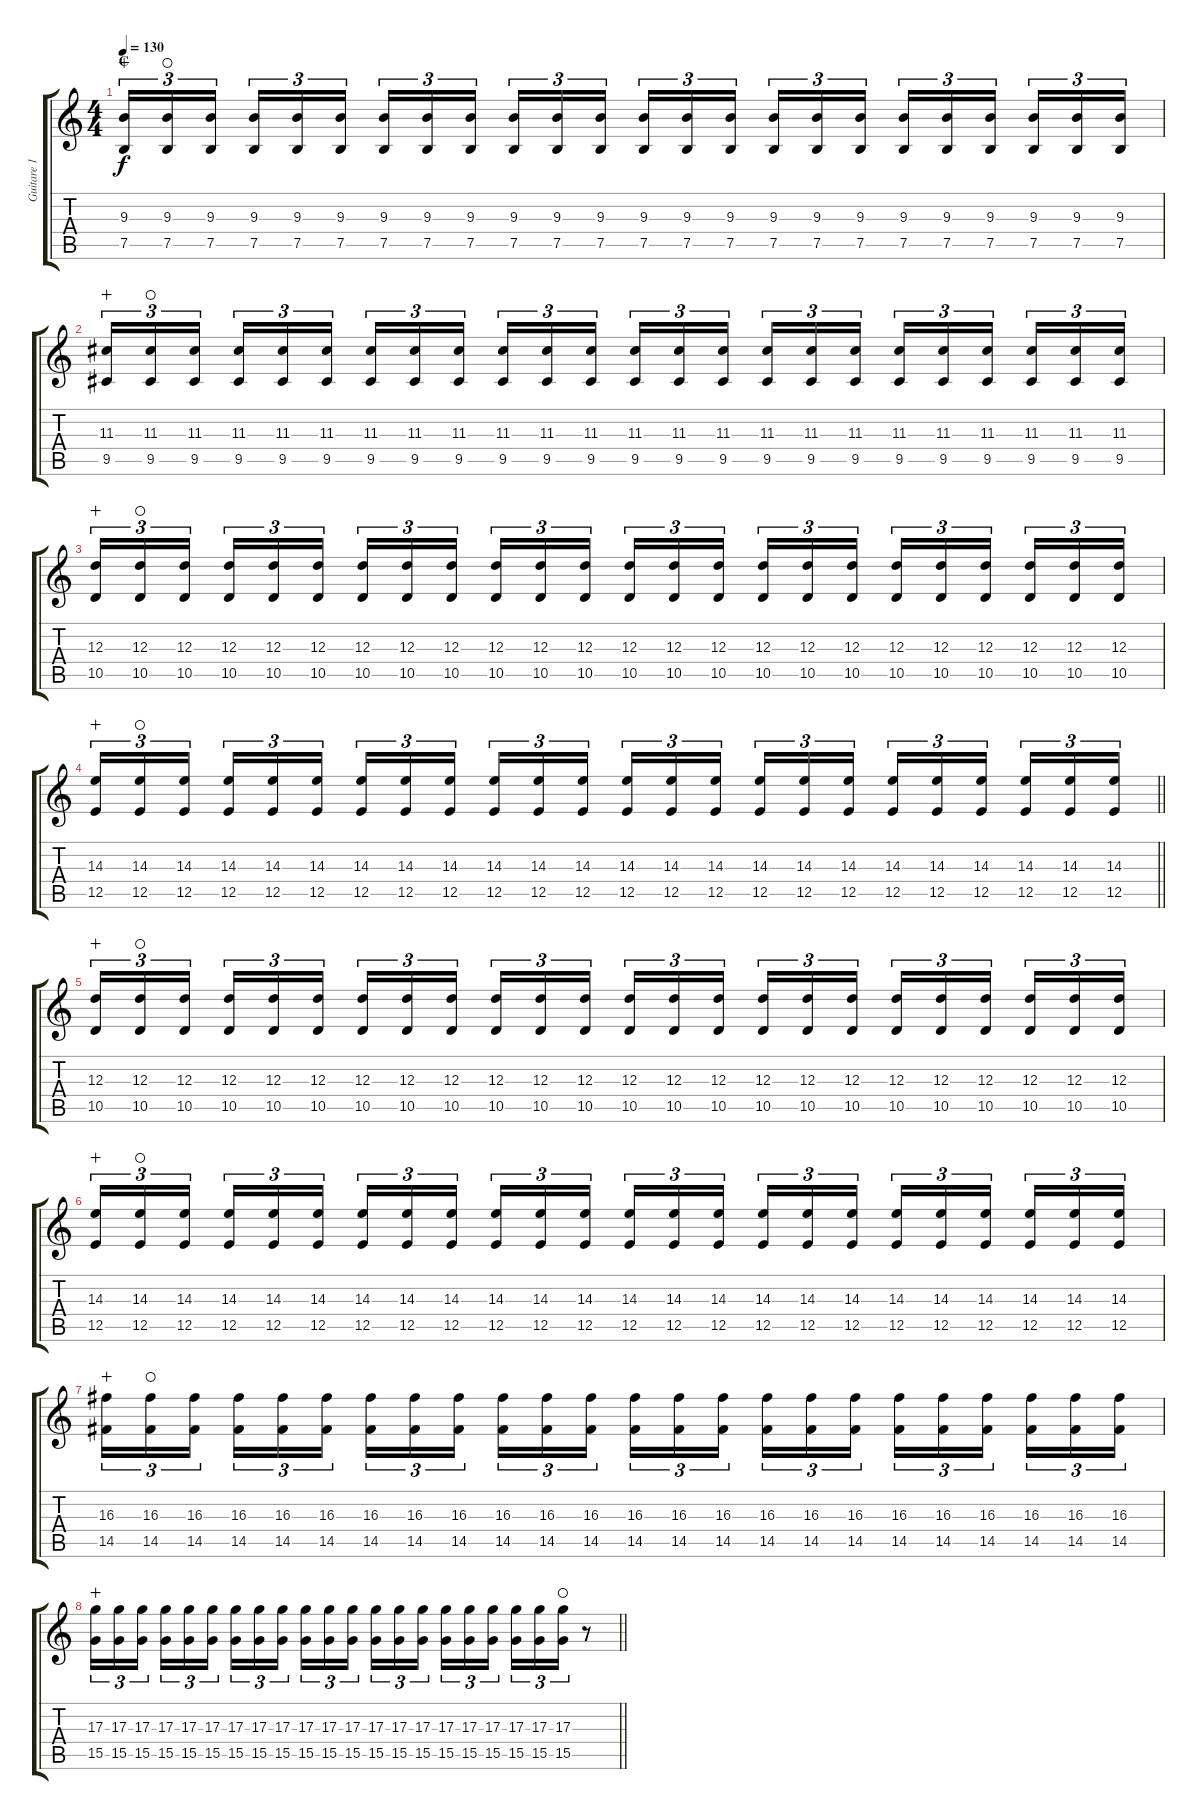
\track ("Guitare 1" "Guitare 1") {instrument distortionguitar}
\staff {score tabs}
\tuning (B3 Gb3 D3 A2 E2 B1) {hide}
\ts (4 4)
\section ("" "C")
\tempo 130
\clef g2
\ks c
(9.3 7.5).16{tu (3 2) dy f wahc} (9.3 7.5).16{tu (3 2) waho} (9.3 7.5).16{tu (3 2) beam splitsecondary} (9.3 7.5).16{tu (3 2)} (9.3 7.5).16{tu (3 2)} (9.3 7.5).16{tu (3 2)} (9.3 7.5).16{tu (3 2)} (9.3 7.5).16{tu (3 2)} (9.3 7.5).16{tu (3 2) beam splitsecondary} (9.3 7.5).16{tu (3 2)} (9.3 7.5).16{tu (3 2)} (9.3 7.5).16{tu (3 2)} (9.3 7.5).16{tu (3 2)} (9.3 7.5).16{tu (3 2)} (9.3 7.5).16{tu (3 2) beam splitsecondary} (9.3 7.5).16{tu (3 2)} (9.3 7.5).16{tu (3 2)} (9.3 7.5).16{tu (3 2)} (9.3 7.5).16{tu (3 2)} (9.3 7.5).16{tu (3 2)} (9.3 7.5).16{tu (3 2) beam splitsecondary} (9.3 7.5).16{tu (3 2)} (9.3 7.5).16{tu (3 2)} (9.3 7.5).16{tu (3 2)} |
(11.3 9.5).16{tu (3 2) wahc} (11.3 9.5).16{tu (3 2) waho} (11.3 9.5).16{tu (3 2) beam splitsecondary} (11.3 9.5).16{tu (3 2)} (11.3 9.5).16{tu (3 2)} (11.3 9.5).16{tu (3 2)} (11.3 9.5).16{tu (3 2)} (11.3 9.5).16{tu (3 2)} (11.3 9.5).16{tu (3 2) beam splitsecondary} (11.3 9.5).16{tu (3 2)} (11.3 9.5).16{tu (3 2)} (11.3 9.5).16{tu (3 2)} (11.3 9.5).16{tu (3 2)} (11.3 9.5).16{tu (3 2)} (11.3 9.5).16{tu (3 2) beam splitsecondary} (11.3 9.5).16{tu (3 2)} (11.3 9.5).16{tu (3 2)} (11.3 9.5).16{tu (3 2)} (11.3 9.5).16{tu (3 2)} (11.3 9.5).16{tu (3 2)} (11.3 9.5).16{tu (3 2) beam splitsecondary} (11.3 9.5).16{tu (3 2)} (11.3 9.5).16{tu (3 2)} (11.3 9.5).16{tu (3 2)} |
(12.3 10.5).16{tu (3 2) wahc} (12.3 10.5).16{tu (3 2) waho} (12.3 10.5).16{tu (3 2) beam splitsecondary} (12.3 10.5).16{tu (3 2)} (12.3 10.5).16{tu (3 2)} (12.3 10.5).16{tu (3 2)} (12.3 10.5).16{tu (3 2)} (12.3 10.5).16{tu (3 2)} (12.3 10.5).16{tu (3 2) beam splitsecondary} (12.3 10.5).16{tu (3 2)} (12.3 10.5).16{tu (3 2)} (12.3 10.5).16{tu (3 2)} (12.3 10.5).16{tu (3 2)} (12.3 10.5).16{tu (3 2)} (12.3 10.5).16{tu (3 2) beam splitsecondary} (12.3 10.5).16{tu (3 2)} (12.3 10.5).16{tu (3 2)} (12.3 10.5).16{tu (3 2)} (12.3 10.5).16{tu (3 2)} (12.3 10.5).16{tu (3 2)} (12.3 10.5).16{tu (3 2) beam splitsecondary} (12.3 10.5).16{tu (3 2)} (12.3 10.5).16{tu (3 2)} (12.3 10.5).16{tu (3 2)} |
\barLineRight lightlight
(14.3 12.5).16{tu (3 2) wahc} (14.3 12.5).16{tu (3 2) waho} (14.3 12.5).16{tu (3 2) beam splitsecondary} (14.3 12.5).16{tu (3 2)} (14.3 12.5).16{tu (3 2)} (14.3 12.5).16{tu (3 2)} (14.3 12.5).16{tu (3 2)} (14.3 12.5).16{tu (3 2)} (14.3 12.5).16{tu (3 2) beam splitsecondary} (14.3 12.5).16{tu (3 2)} (14.3 12.5).16{tu (3 2)} (14.3 12.5).16{tu (3 2)} (14.3 12.5).16{tu (3 2)} (14.3 12.5).16{tu (3 2)} (14.3 12.5).16{tu (3 2) beam splitsecondary} (14.3 12.5).16{tu (3 2)} (14.3 12.5).16{tu (3 2)} (14.3 12.5).16{tu (3 2)} (14.3 12.5).16{tu (3 2)} (14.3 12.5).16{tu (3 2)} (14.3 12.5).16{tu (3 2) beam splitsecondary} (14.3 12.5).16{tu (3 2)} (14.3 12.5).16{tu (3 2)} (14.3 12.5).16{tu (3 2)} |
(12.3 10.5).16{tu (3 2) wahc} (12.3 10.5).16{tu (3 2) waho} (12.3 10.5).16{tu (3 2) beam splitsecondary} (12.3 10.5).16{tu (3 2)} (12.3 10.5).16{tu (3 2)} (12.3 10.5).16{tu (3 2)} (12.3 10.5).16{tu (3 2)} (12.3 10.5).16{tu (3 2)} (12.3 10.5).16{tu (3 2) beam splitsecondary} (12.3 10.5).16{tu (3 2)} (12.3 10.5).16{tu (3 2)} (12.3 10.5).16{tu (3 2)} (12.3 10.5).16{tu (3 2)} (12.3 10.5).16{tu (3 2)} (12.3 10.5).16{tu (3 2) beam splitsecondary} (12.3 10.5).16{tu (3 2)} (12.3 10.5).16{tu (3 2)} (12.3 10.5).16{tu (3 2)} (12.3 10.5).16{tu (3 2)} (12.3 10.5).16{tu (3 2)} (12.3 10.5).16{tu (3 2) beam splitsecondary} (12.3 10.5).16{tu (3 2)} (12.3 10.5).16{tu (3 2)} (12.3 10.5).16{tu (3 2)} |
(14.3 12.5).16{tu (3 2) wahc} (14.3 12.5).16{tu (3 2) waho} (14.3 12.5).16{tu (3 2) beam splitsecondary} (14.3 12.5).16{tu (3 2)} (14.3 12.5).16{tu (3 2)} (14.3 12.5).16{tu (3 2)} (14.3 12.5).16{tu (3 2)} (14.3 12.5).16{tu (3 2)} (14.3 12.5).16{tu (3 2) beam splitsecondary} (14.3 12.5).16{tu (3 2)} (14.3 12.5).16{tu (3 2)} (14.3 12.5).16{tu (3 2)} (14.3 12.5).16{tu (3 2)} (14.3 12.5).16{tu (3 2)} (14.3 12.5).16{tu (3 2) beam splitsecondary} (14.3 12.5).16{tu (3 2)} (14.3 12.5).16{tu (3 2)} (14.3 12.5).16{tu (3 2)} (14.3 12.5).16{tu (3 2)} (14.3 12.5).16{tu (3 2)} (14.3 12.5).16{tu (3 2) beam splitsecondary} (14.3 12.5).16{tu (3 2)} (14.3 12.5).16{tu (3 2)} (14.3 12.5).16{tu (3 2)} |
(16.3 14.5).16{tu (3 2) wahc} (16.3 14.5).16{tu (3 2) waho} (16.3 14.5).16{tu (3 2) beam splitsecondary} (16.3 14.5).16{tu (3 2)} (16.3 14.5).16{tu (3 2)} (16.3 14.5).16{tu (3 2)} (16.3 14.5).16{tu (3 2)} (16.3 14.5).16{tu (3 2)} (16.3 14.5).16{tu (3 2) beam splitsecondary} (16.3 14.5).16{tu (3 2)} (16.3 14.5).16{tu (3 2)} (16.3 14.5).16{tu (3 2)} (16.3 14.5).16{tu (3 2)} (16.3 14.5).16{tu (3 2)} (16.3 14.5).16{tu (3 2) beam splitsecondary} (16.3 14.5).16{tu (3 2)} (16.3 14.5).16{tu (3 2)} (16.3 14.5).16{tu (3 2)} (16.3 14.5).16{tu (3 2)} (16.3 14.5).16{tu (3 2)} (16.3 14.5).16{tu (3 2) beam splitsecondary} (16.3 14.5).16{tu (3 2)} (16.3 14.5).16{tu (3 2)} (16.3 14.5).16{tu (3 2)} |
\barLineRight lightlight
(17.3 15.5).16{tu (3 2) wahc} (17.3 15.5).16{tu (3 2)} (17.3 15.5).16{tu (3 2) beam splitsecondary} (17.3 15.5).16{tu (3 2)} (17.3 15.5).16{tu (3 2)} (17.3 15.5).16{tu (3 2)} (17.3 15.5).16{tu (3 2)} (17.3 15.5).16{tu (3 2)} (17.3 15.5).16{tu (3 2) beam splitsecondary} (17.3 15.5).16{tu (3 2)} (17.3 15.5).16{tu (3 2)} (17.3 15.5).16{tu (3 2)} (17.3 15.5).16{tu (3 2)} (17.3 15.5).16{tu (3 2)} (17.3 15.5).16{tu (3 2) beam splitsecondary} (17.3 15.5).16{tu (3 2)} (17.3 15.5).16{tu (3 2)} (17.3 15.5).16{tu (3 2)} (17.3 15.5).16{tu (3 2)} (17.3 15.5).16{tu (3 2)} (17.3 15.5).16{tu (3 2) waho} r.8
